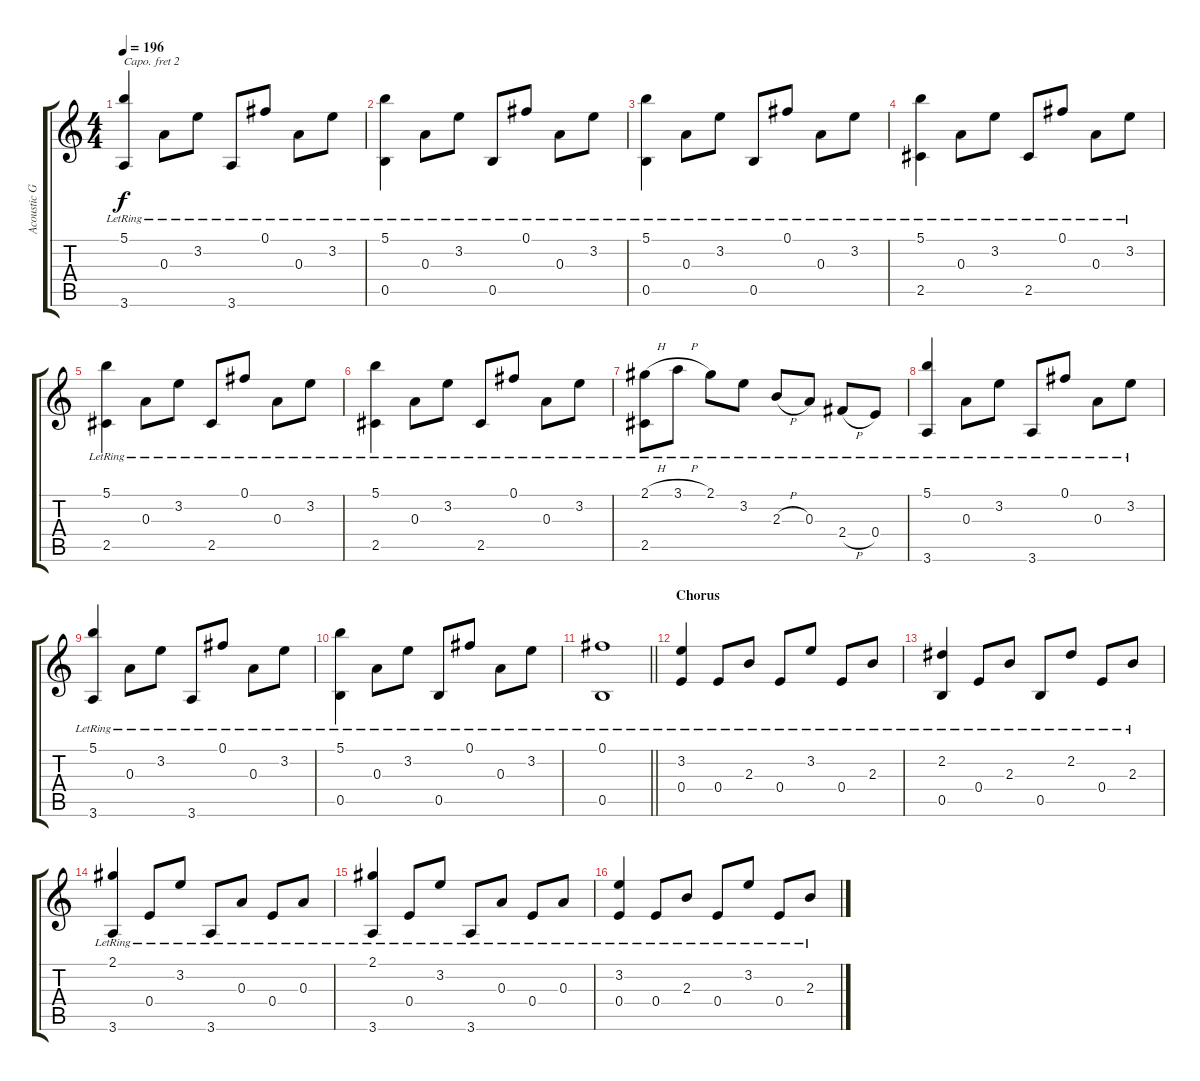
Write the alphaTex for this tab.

\track ("Acoustic Guitar  1" "Acoustic G") {instrument acousticguitarsteel}
\staff {score tabs}
\capo 2
\tuning (E4 B3 G3 D3 A2 E2) {hide}
\ts (4 4)
\tempo 196
\clef g2
\ks c
(5.1{lr} 3.6{lr}).4{dy f} 0.3{lr}.8 3.2{lr}.8 3.6{lr}.8 0.1{lr}.8 0.3{lr}.8 3.2{lr}.8 |
(5.1{lr} 0.5{lr}).4 0.3{lr}.8 3.2{lr}.8 0.5{lr}.8 0.1{lr}.8 0.3{lr}.8 3.2{lr}.8 |
(5.1{lr} 0.5{lr}).4 0.3{lr}.8 3.2{lr}.8 0.5{lr}.8 0.1{lr}.8 0.3{lr}.8 3.2{lr}.8 |
(5.1{lr} 2.5{lr}).4 0.3{lr}.8 3.2{lr}.8 2.5{lr}.8 0.1{lr}.8 0.3{lr}.8 3.2{lr}.8 |
(5.1{lr} 2.5{lr}).4 0.3{lr}.8 3.2{lr}.8 2.5{lr}.8 0.1{lr}.8 0.3{lr}.8 3.2{lr}.8 |
(5.1{lr} 2.5{lr}).4 0.3{lr}.8 3.2{lr}.8 2.5{lr}.8 0.1{lr}.8 0.3{lr}.8 3.2{lr}.8 |
(2.1{h lr} 2.5{lr}).8 3.1{h lr}.8 2.1{lr}.8 3.2{lr}.8 2.3{h lr}.8 0.3{lr}.8 2.4{h lr}.8 0.4{lr}.8 |
(5.1{lr} 3.6{lr}).4 0.3{lr}.8 3.2{lr}.8 3.6{lr}.8 0.1{lr}.8 0.3{lr}.8 3.2{lr}.8 |
(5.1{lr} 3.6{lr}).4 0.3{lr}.8 3.2{lr}.8 3.6{lr}.8 0.1{lr}.8 0.3{lr}.8 3.2{lr}.8 |
(5.1{lr} 0.5{lr}).4 0.3{lr}.8 3.2{lr}.8 0.5{lr}.8 0.1{lr}.8 0.3{lr}.8 3.2{lr}.8 |
\barLineRight lightlight
(0.1{lr} 0.5{lr}).1 |
\section ("" "Chorus")
(3.2{lr} 0.4{lr}).4 0.4{lr}.8 2.3{lr}.8 0.4{lr}.8 3.2{lr}.8 0.4{lr}.8 2.3{lr}.8 |
(2.2{lr} 0.5{lr}).4 0.4{lr}.8 2.3{lr}.8 0.5{lr}.8 2.2{lr}.8 0.4{lr}.8 2.3{lr}.8 |
(2.1{lr} 3.6{lr}).4 0.4{lr}.8 3.2{lr}.8 3.6{lr}.8 0.3{lr}.8 0.4{lr}.8 0.3{lr}.8 |
(2.1{lr} 3.6{lr}).4 0.4{lr}.8 3.2{lr}.8 3.6{lr}.8 0.3{lr}.8 0.4{lr}.8 0.3{lr}.8 |
(3.2{lr} 0.4{lr}).4 0.4{lr}.8 2.3{lr}.8 0.4{lr}.8 3.2{lr}.8 0.4{lr}.8 2.3{lr}.8
